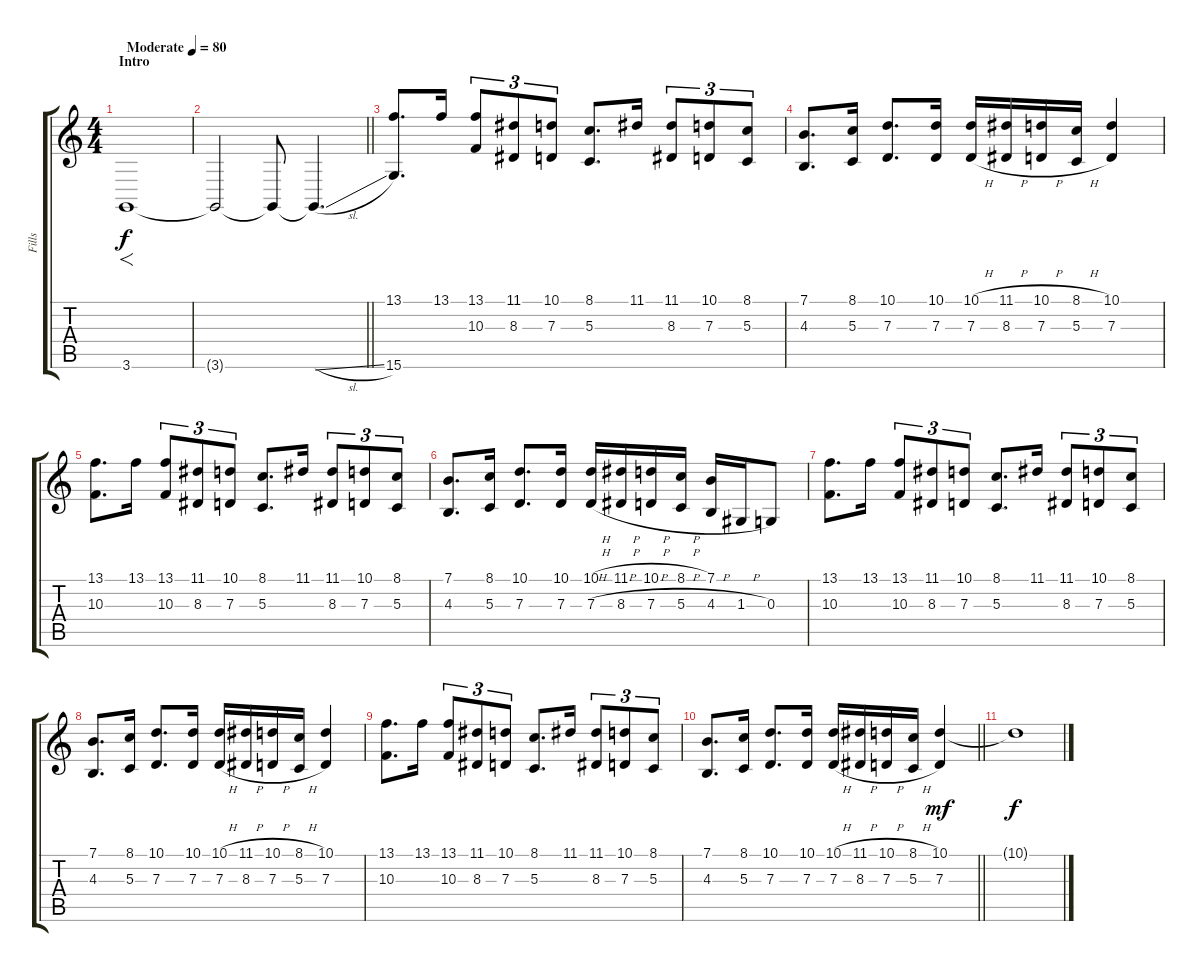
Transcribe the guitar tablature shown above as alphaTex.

\track ("Fills" "Fills") {instrument stringensemble1}
\staff {score tabs}
\tuning (E4 B3 G3 D3 A2 E2) {hide}
\ts (4 4)
\section ("" "Intro")
\tempo (80 "Moderate")
\clef g2
\ks c
3.6.1{f dy f instrument rockorgan} |
\barLineRight lightlight
3.6{t}.2 3.6{t}.8 3.6{sl t}.4{d} |
(13.1 15.6).8{d instrument stringensemble1} 13.1.16 (13.1 10.3).8{tu (3 2)} (11.1 8.3).8{tu (3 2)} (10.1 7.3).8{tu (3 2)} (8.1 5.3).8{d} 11.1.16 (11.1 8.3).8{tu (3 2)} (10.1 7.3).8{tu (3 2)} (8.1 5.3).8{tu (3 2)} |
(7.1 4.3).8{d} (8.1 5.3).16 (10.1 7.3).8{d} (10.1 7.3).16 (10.1{h} 7.3{h}).16 (11.1{h} 8.3{h}).16 (10.1{h} 7.3{h}).16 (8.1{h} 5.3{h}).16 (10.1 7.3).4 |
(13.1 10.3).8{d} 13.1.16 (13.1 10.3).8{tu (3 2)} (11.1 8.3).8{tu (3 2)} (10.1 7.3).8{tu (3 2)} (8.1 5.3).8{d} 11.1.16 (11.1 8.3).8{tu (3 2)} (10.1 7.3).8{tu (3 2)} (8.1 5.3).8{tu (3 2)} |
(7.1 4.3).8{d} (8.1 5.3).16 (10.1 7.3).8{d} (10.1 7.3).16 (10.1{h} 7.3{h}).16 (11.1{h} 8.3{h}).16 (10.1{h} 7.3{h}).16 (8.1{h} 5.3{h}).16 (7.1 4.3{h}).16 1.3{h}.16 0.3.8 |
(13.1 10.3).8{d} 13.1.16 (13.1 10.3).8{tu (3 2)} (11.1 8.3).8{tu (3 2)} (10.1 7.3).8{tu (3 2)} (8.1 5.3).8{d} 11.1.16 (11.1 8.3).8{tu (3 2)} (10.1 7.3).8{tu (3 2)} (8.1 5.3).8{tu (3 2)} |
(7.1 4.3).8{d} (8.1 5.3).16 (10.1 7.3).8{d} (10.1 7.3).16 (10.1{h} 7.3{h}).16 (11.1{h} 8.3{h}).16 (10.1{h} 7.3{h}).16 (8.1{h} 5.3{h}).16 (10.1 7.3).4 |
(13.1 10.3).8{d} 13.1.16 (13.1 10.3).8{tu (3 2)} (11.1 8.3).8{tu (3 2)} (10.1 7.3).8{tu (3 2)} (8.1 5.3).8{d} 11.1.16 (11.1 8.3).8{tu (3 2)} (10.1 7.3).8{tu (3 2)} (8.1 5.3).8{tu (3 2)} |
\barLineRight lightlight
(7.1 4.3).8{d} (8.1 5.3).16 (10.1 7.3).8{d} (10.1 7.3).16 (10.1{h} 7.3{h}).16 (11.1{h} 8.3{h}).16 (10.1{h} 7.3{h}).16 (8.1{h} 5.3{h}).16 (10.1 7.3).4{dy mf} |
10.1{t}.1{dy f}
